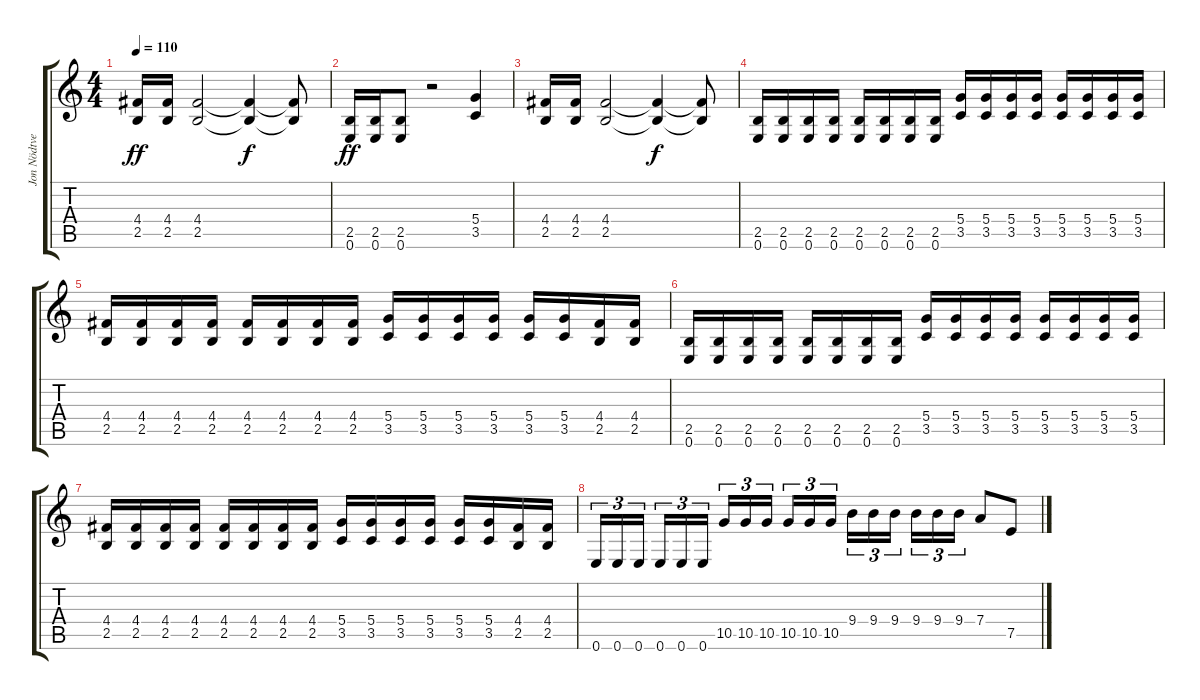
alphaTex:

\track ("Jon Nödtveidt" "Jon Nödtve") {instrument overdrivenguitar}
\staff {score tabs}
\tuning (E4 B3 G3 D3 A2 E2) {hide}
\ts (4 4)
\tempo 110
\clef g2
\ks c
(4.4 2.5).16{dy ff} (4.4 2.5).16 (4.4 2.5).2 (4.4{t} 2.5{t}).4{dy f} (4.4{t} 2.5{t}).8 |
(2.5 0.6).16{dy ff} (2.5 0.6).16 (2.5 0.6).8 r.2 (5.4 3.5).4 |
(4.4 2.5).16 (4.4 2.5).16 (4.4 2.5).2 (4.4{t} 2.5{t}).4{dy f} (4.4{t} 2.5{t}).8 |
(2.5 0.6).16 (2.5 0.6).16 (2.5 0.6).16 (2.5 0.6).16 (2.5 0.6).16 (2.5 0.6).16 (2.5 0.6).16 (2.5 0.6).16 (5.4 3.5).16 (5.4 3.5).16 (5.4 3.5).16 (5.4 3.5).16 (5.4 3.5).16 (5.4 3.5).16 (5.4 3.5).16 (5.4 3.5).16 |
(4.4 2.5).16 (4.4 2.5).16 (4.4 2.5).16 (4.4 2.5).16 (4.4 2.5).16 (4.4 2.5).16 (4.4 2.5).16 (4.4 2.5).16 (5.4 3.5).16 (5.4 3.5).16 (5.4 3.5).16 (5.4 3.5).16 (5.4 3.5).16 (5.4 3.5).16 (4.4 2.5).16 (4.4 2.5).16 |
(2.5 0.6).16 (2.5 0.6).16 (2.5 0.6).16 (2.5 0.6).16 (2.5 0.6).16 (2.5 0.6).16 (2.5 0.6).16 (2.5 0.6).16 (5.4 3.5).16 (5.4 3.5).16 (5.4 3.5).16 (5.4 3.5).16 (5.4 3.5).16 (5.4 3.5).16 (5.4 3.5).16 (5.4 3.5).16 |
(4.4 2.5).16 (4.4 2.5).16 (4.4 2.5).16 (4.4 2.5).16 (4.4 2.5).16 (4.4 2.5).16 (4.4 2.5).16 (4.4 2.5).16 (5.4 3.5).16 (5.4 3.5).16 (5.4 3.5).16 (5.4 3.5).16 (5.4 3.5).16 (5.4 3.5).16 (4.4 2.5).16 (4.4 2.5).16 |
0.6.16{tu (3 2) volume 14} 0.6.16{tu (3 2)} 0.6.16{tu (3 2) beam splitsecondary} 0.6.16{tu (3 2)} 0.6.16{tu (3 2)} 0.6.16{tu (3 2)} 10.5.16{tu (3 2)} 10.5.16{tu (3 2)} 10.5.16{tu (3 2) beam splitsecondary} 10.5.16{tu (3 2)} 10.5.16{tu (3 2)} 10.5.16{tu (3 2)} 9.4.16{tu (3 2)} 9.4.16{tu (3 2)} 9.4.16{tu (3 2) beam splitsecondary} 9.4.16{tu (3 2)} 9.4.16{tu (3 2)} 9.4.16{tu (3 2)} 7.4.8 7.5.8
